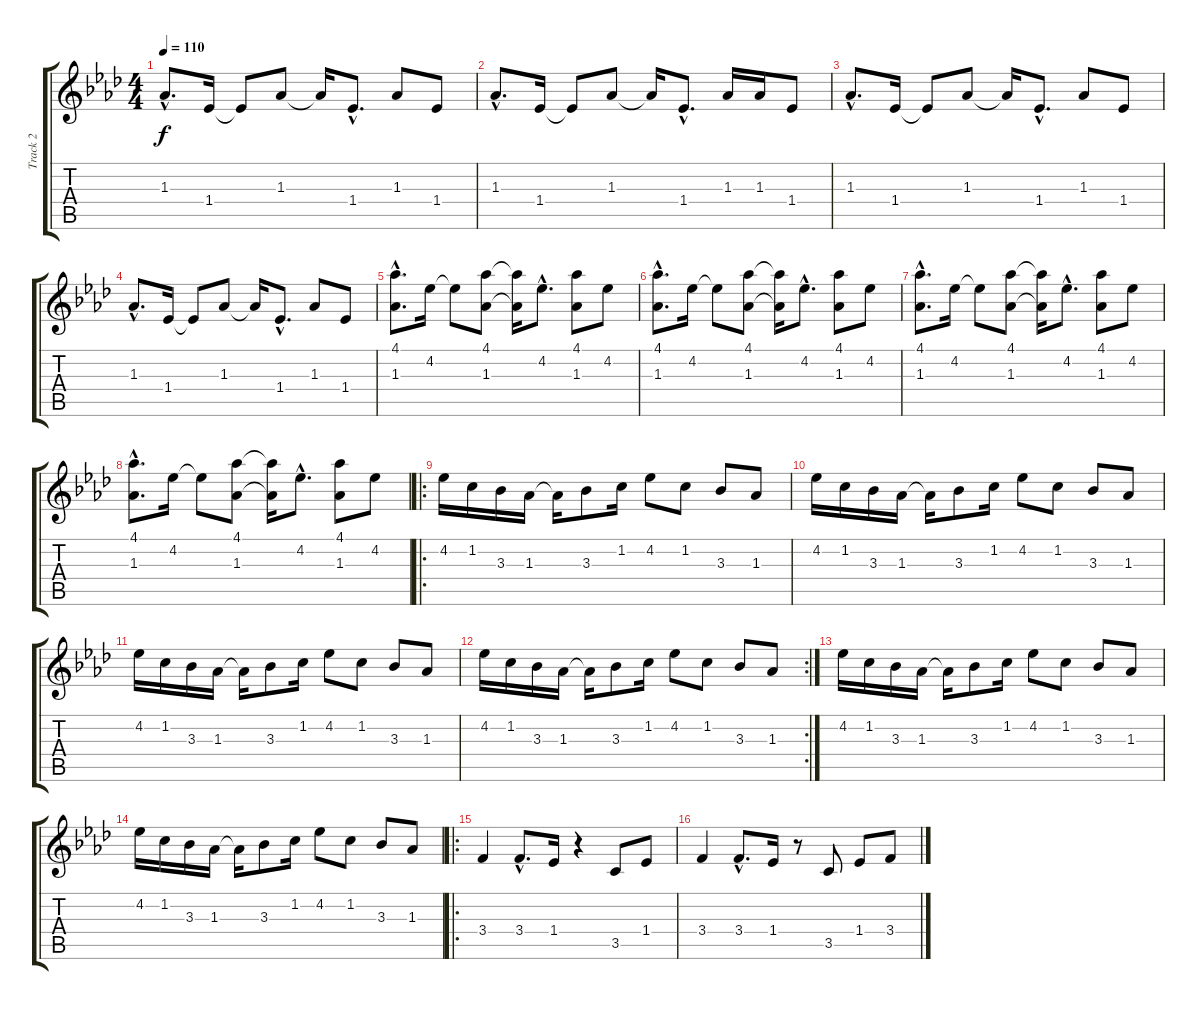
\track ("Track 2" "Track 2") {instrument acousticguitarnylon}
\staff {score tabs}
\tuning (E4 B3 G3 D3 A2 E2) {hide}
\ts (4 4)
\section ("" "")
\tempo 110
\clef g2
\ks ab
1.3{hac}.8{d dy f} 1.4.16 1.4{t}.8 1.3.8 1.3{t}.16 1.4{hac}.8{d} 1.3.8 1.4.8 |
1.3{hac}.8{d} 1.4.16 1.4{t}.8 1.3.8 1.3{t}.16 1.4{hac}.8{d} 1.3.16 1.3.16 1.4.8 |
1.3{hac}.8{d} 1.4.16 1.4{t}.8 1.3.8 1.3{t}.16 1.4{hac}.8{d} 1.3.8 1.4.8 |
1.3{hac}.8{d} 1.4.16 1.4{t}.8 1.3.8 1.3{t}.16 1.4{hac}.8{d} 1.3.8 1.4.8 |
(4.1{hac} 1.3{hac}).8{d} 4.2.16 4.2{t}.8 (4.1 1.3).8 (4.1{t} 1.3{t}).16 4.2{hac}.8{d} (4.1 1.3).8 4.2.8 |
(4.1{hac} 1.3{hac}).8{d} 4.2.16 4.2{t}.8 (4.1 1.3).8 (4.1{t} 1.3{t}).16 4.2{hac}.8{d} (4.1 1.3).8 4.2.8 |
(4.1{hac} 1.3{hac}).8{d} 4.2.16 4.2{t}.8 (4.1 1.3).8 (4.1{t} 1.3{t}).16 4.2{hac}.8{d} (4.1 1.3).8 4.2.8 |
(4.1{hac} 1.3{hac}).8{d} 4.2.16 4.2{t}.8 (4.1 1.3).8 (4.1{t} 1.3{t}).16 4.2{hac}.8{d} (4.1 1.3).8 4.2.8 |
\ro
\section ("" "")
4.2.16 1.2.16 3.3.16 1.3.16 1.3{t}.16 3.3.8 1.2.16 4.2.8 1.2.8 3.3.8 1.3.8 |
4.2.16 1.2.16 3.3.16 1.3.16 1.3{t}.16 3.3.8 1.2.16 4.2.8 1.2.8 3.3.8 1.3.8 |
4.2.16 1.2.16 3.3.16 1.3.16 1.3{t}.16 3.3.8 1.2.16 4.2.8 1.2.8 3.3.8 1.3.8 |
\rc 2
4.2.16 1.2.16 3.3.16 1.3.16 1.3{t}.16 3.3.8 1.2.16 4.2.8 1.2.8 3.3.8 1.3.8 |
4.2.16 1.2.16 3.3.16 1.3.16 1.3{t}.16 3.3.8 1.2.16 4.2.8 1.2.8 3.3.8 1.3.8 |
4.2.16 1.2.16 3.3.16 1.3.16 1.3{t}.16 3.3.8 1.2.16 4.2.8 1.2.8 3.3.8 1.3.8 |
\ro
\section ("" "")
3.4.4 3.4{hac}.8{d} 1.4.16 r.4 3.5.8 1.4.8 |
3.4.4 3.4{hac}.8{d} 1.4.16 r.8 3.5.8 1.4.8 3.4.8
